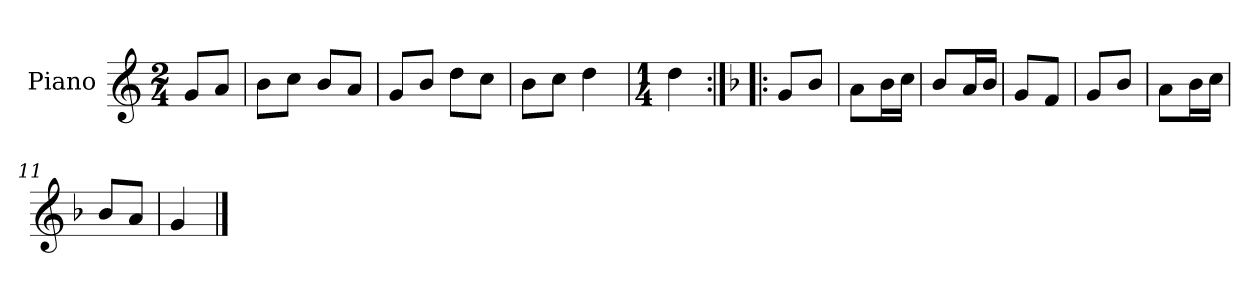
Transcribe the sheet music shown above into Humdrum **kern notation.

**kern
*part1
*staff1
*I"Piano
*I'Pno.
*clefG2
*k[]
*M2/4
=
8g/L
8a/J
=1
8b\L
8cc\J
8b/L
8a/J
=2
8g/L
8b/J
8dd\L
8cc\J
=3
8b\L
8cc\J
4dd\
=4
*M1/4
4dd\
=5:|!|:
*k[b-]
8g/L
8b-/J
=6
8a\L
16b-\L
16cc\JJ
=7
8b-/L
16a/L
16b-/JJ
=8
8g/L
8f/J
=9
8g/L
8b-/J
=10
8a\L
16b-\L
16cc\JJ
=11
8b-/L
8a/J
=12
4g/
==
*-
